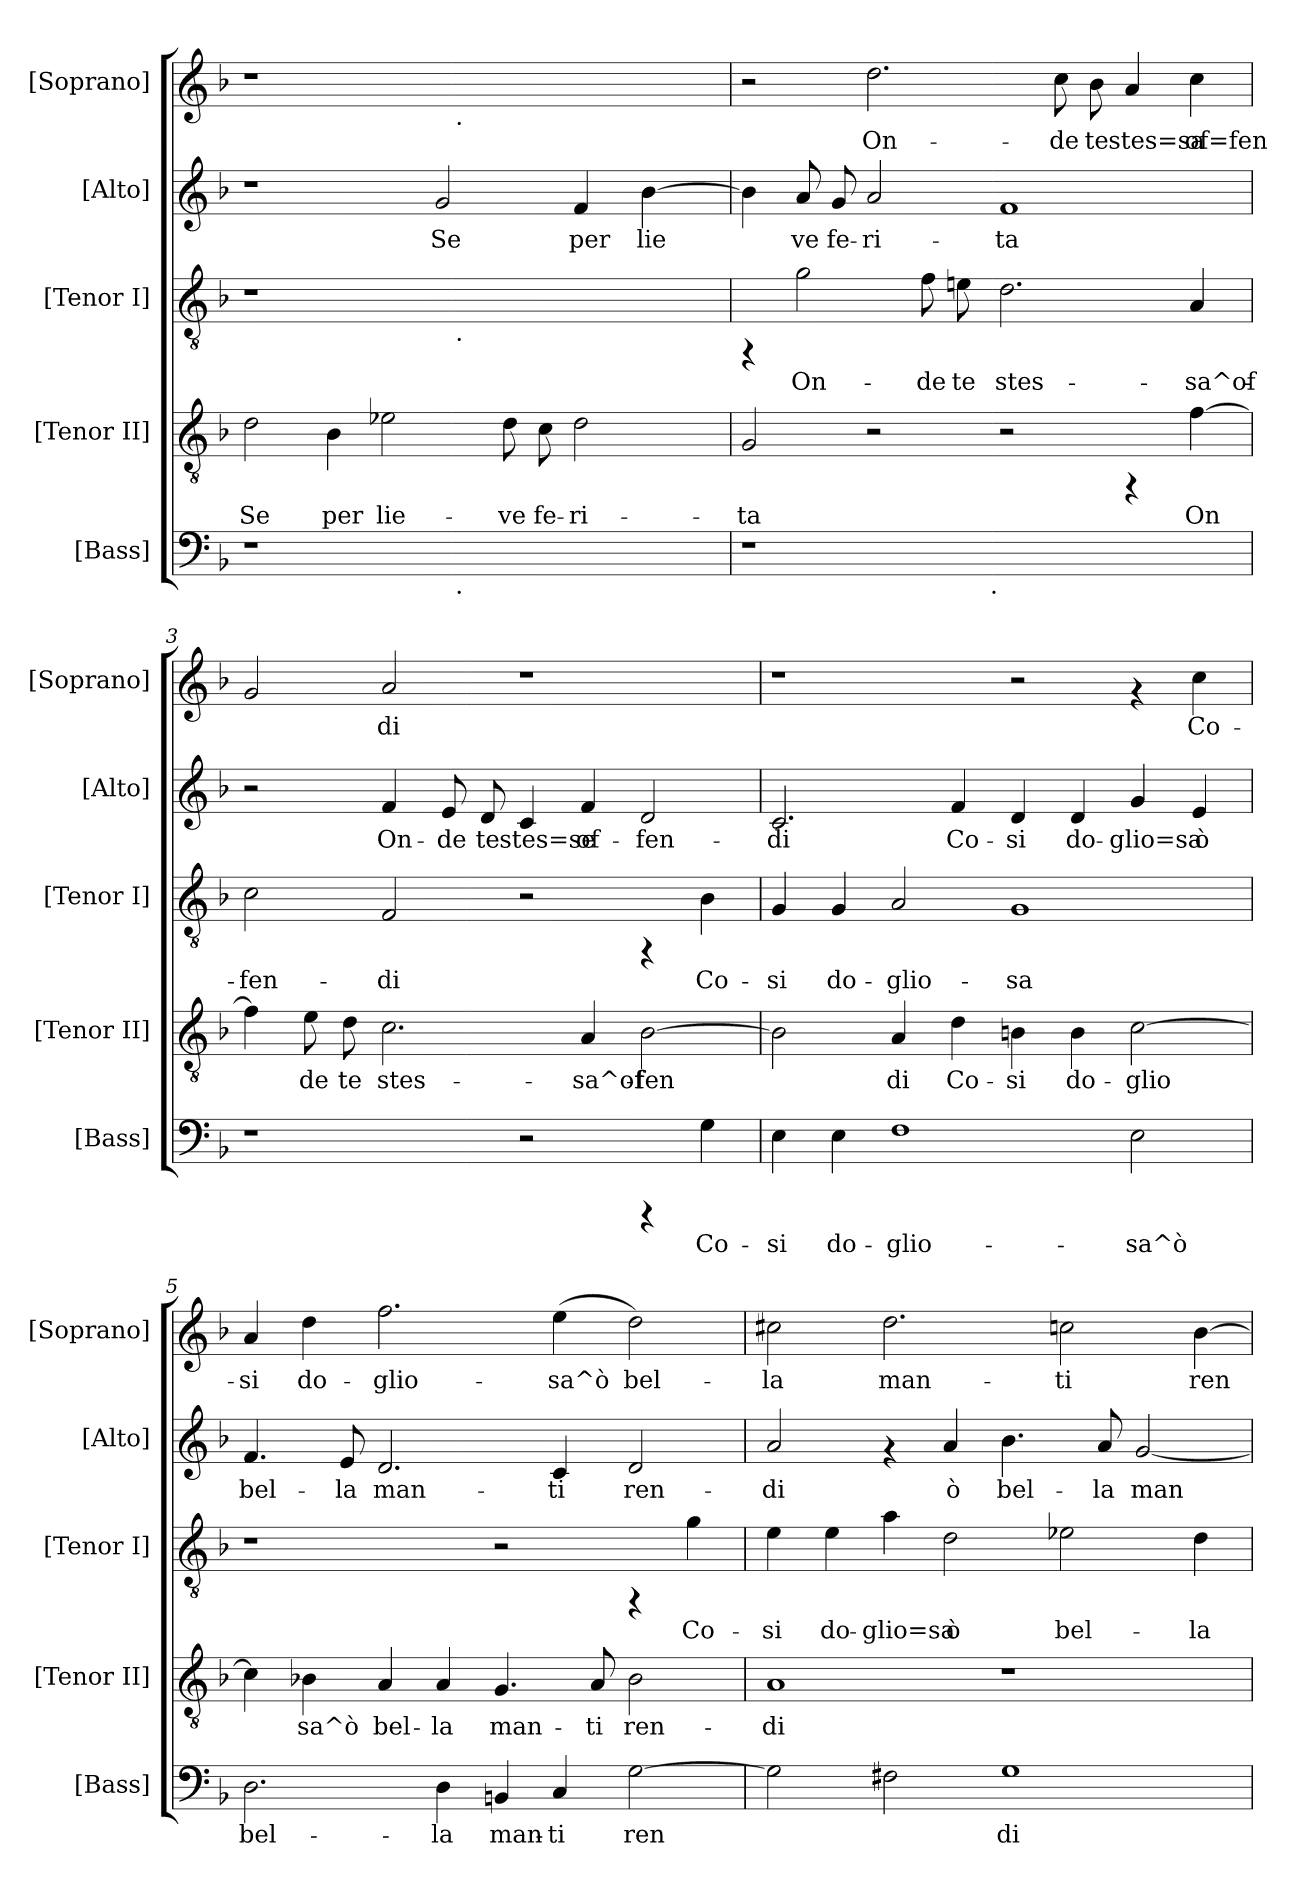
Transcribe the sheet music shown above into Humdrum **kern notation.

**kern	**text	**kern	**text	**kern	**text	**kern	**text	**kern	**text
*part5	*part5	*part4	*part4	*part3	*part3	*part2	*part2	*part1	*part1
*staff5	*staff5	*staff4	*staff4	*staff3	*staff3	*staff2	*staff2	*staff1	*staff1
*I"[Bass]	*	*I"[Tenor II]	*	*I"[Tenor I]	*	*I"[Alto]	*	*I"[Soprano]	*
*I'[Bass]	*	*I'[Tenor II]	*	*I'[Tenor I]	*	*I'[Alto]	*	*I'[Soprano]	*
!!LO:PB:g=z
*stria5	*	*stria5	*	*stria5	*	*stria5	*	*stria5	*
*clefF4	*	*clefGv2	*	*clefGv2	*	*clefG2	*	*clefG2	*
*k[b-]	*	*k[b-]	*	*k[b-]	*	*k[b-]	*	*k[b-]	*
*F:	*	*F:	*	*F:	*	*F:	*	*F:	*
=1	=1	=1	=1	=1	=1	=1	=1	=1	=1
!	!	!	!LO:LY:b:cj	!	!	!	!	!	!
1r	.	2d\	Se	1r	.	1r	.	1r	.
!	!	!	!LO:LY:b:cj	!	!	!	!	!	!
.	.	4B-\	per	.	.	.	.	.	.
!	!	!	!LO:LY:b:cj	!	!	!	!	!	!
.	.	2e-X\	lie-	.	.	.	.	.	.
!	!	!	!	!	!	!	!LO:LY:b:cj	!	!
32.ryy	.	.	.	32.ryy	.	2g/	Se	32.ryy	.
!	!	!	!	!	!	!	!	!LO:TX:b:t=.	!
!	!	!	!	!LO:TX:b:t=.	!	!	!	!	!
!LO:TX:b:t=.	!	!	!	!	!	!	!	!	!
2ryy	.	.	.	2ryy	.	.	.	2ryy	.
!	!	!	!LO:LY:b:cj	!	!	!	!	!	!
.	.	8d\	-ve	.	.	.	.	.	.
!	!	!	!LO:LY:b:cj	!	!	!	!	!	!
.	.	8c\	fe-	.	.	.	.	.	.
!	!	!	!LO:LY:b:cj	!	!	!	!LO:LY:b:cj	!	!
.	.	2d\	-ri-	.	.	4f/	per	.	.
4ryy	.	.	.	4ryy	.	.	.	4ryy	.
!	!	!	!	!	!	!	!LO:LY:b:cj	!	!
.	.	.	.	.	.	[>4b-\	lie-	.	.
8ryy	.	.	.	8ryy	.	.	.	8ryy	.
16ryy	.	.	.	16ryy	.	.	.	16ryy	.
64ryy	.	.	.	64ryy	.	.	.	64ryy	.
=2	=2	=2	=2	=2	=2	=2	=2	=2	=2
!	!	!	!LO:LY:b:cj	!	!	!	!LO:LY:b:cj	!	!
*^	*	*	*	*	*	*	*	*	*
1r	2ryy	.	2G/	-ta	4rFF	.	4b-\]	--	2r	.
!	!	!	!	!	!	!LO:LY:b:cj	!	!LO:LY:b:cj	!	!
.	.	.	.	.	2g\	On-	8a/	-ve	.	.
!	!	!	!	!	!	!	!	!LO:LY:b:cj	!	!
.	.	.	.	.	.	.	8g/	fe-	.	.
!	!	!	!	!	!	!	!	!LO:LY:b:cj	!	!LO:LY:b:cj
.	4ryy	.	2r	.	.	.	2a/	-ri-	2.dd\	On-
!	!	!	!	!	!	!LO:LY:b:cj	!	!	!	!
.	8...ryy	.	.	.	8f\	-de	.	.	.	.
!	!	!	!	!	!	!LO:LY:b:cj	!	!	!	!
.	.	.	.	.	8en\	te	.	.	.	.
!	!LO:TX:b:t=.	!	!	!	!	!	!	!	!	!
.	1ryy	.	.	.	.	.	.	.	.	.
!	!	!	!	!	!	!LO:LY:b:cj	!	!LO:LY:b:cj	!	!
1ryy	.	.	2r	.	2.d\	stes-	1f	-ta	.	.
!	!	!	!	!	!	!	!	!	!	!LO:LY:b:cj
.	.	.	.	.	.	.	.	.	8cc\	-de
!	!	!	!	!	!	!	!	!	!	!LO:LY:b:cj
.	.	.	.	.	.	.	.	.	8b-\	te
!	!	!	!	!	!	!	!	!	!	!LO:LY:b:cj
.	.	.	4rFF	.	.	.	.	.	4a/	stes=sa
!	!	!	!	!LO:LY:b:cj	!	!LO:LY:b:cj	!	!	!	!LO:LY:b:cj
.	.	.	[>4f\	On-	4A/	-sa^of-	.	.	4cc\	of=fen-
.	64ryy	.	.	.	.	.	.	.	.	.
=3	=3	=3	=3	=3	=3	=3	=3	=3	=3	=3
!	!	!	!	!LO:LY:b:cj	!	!LO:LY:b:cj	!	!	!	!LO:LY:b:cj
*v	*v	*	*	*	*	*	*	*	*	*
1r	.	4f\]	--	2c\	-fen-	2r	.	2g/	--
!	!	!	!LO:LY:b:cj	!	!	!	!	!	!
.	.	8e\	-de	.	.	.	.	.	.
!	!	!	!LO:LY:b:cj	!	!	!	!	!	!
.	.	8d\	te	.	.	.	.	.	.
!	!	!	!LO:LY:b:cj	!	!LO:LY:b:cj	!	!LO:LY:b:cj	!	!LO:LY:b:cj
.	.	2.c\	stes-	2F/	-di	4f/	On-	2a/	-di
!	!	!	!	!	!	!	!LO:LY:b:cj	!	!
.	.	.	.	.	.	8e/	-de	.	.
!	!	!	!	!	!	!	!LO:LY:b:cj	!	!
.	.	.	.	.	.	8d/	te	.	.
!	!	!	!	!	!	!	!LO:LY:b:cj	!	!
2r	.	.	.	2r	.	4c/	stes=se	1r	.
!	!	!	!LO:LY:b:cj	!	!	!	!LO:LY:b:cj	!	!
.	.	4A/	-sa^of-	.	.	4f/	of-	.	.
!	!	!	!LO:LY:b:cj	!	!	!	!LO:LY:b:cj	!	!
4rCCC	.	[<2B-\	-fen-	4rFF	.	2d/	-fen-	.	.
!	!LO:LY:b:cj	!	!	!	!LO:LY:b:cj	!	!	!	!
4G\	Co-	.	.	4B-\	Co-	.	.	.	.
!!LO:PB:g=z
=4	=4	=4	=4	=4	=4	=4	=4	=4	=4
!	!LO:LY:b:cj	!	!LO:LY:b:cj	!	!LO:LY:b:cj	!	!LO:LY:b:cj	!	!
4E\	-si	2B-\]	--	4G/	-si	2.c/	-di	1r	.
!	!LO:LY:b:cj	!	!	!	!LO:LY:b:cj	!	!	!	!
4E\	do-	.	.	4G/	do-	.	.	.	.
!	!LO:LY:b:cj	!	!LO:LY:b:cj	!	!LO:LY:b:cj	!	!	!	!
1F	-glio-	4A/	-di	2A/	-glio-	.	.	.	.
!	!	!	!LO:LY:b:cj	!	!	!	!LO:LY:b:cj	!	!
.	.	4d\	Co-	.	.	4f/	Co-	.	.
!	!	!	!LO:LY:b:cj	!	!LO:LY:b:cj	!	!LO:LY:b:cj	!	!
.	.	4Bn\	-si	1G	-sa	4d/	-si	2r	.
!	!	!	!LO:LY:b:cj	!	!	!	!LO:LY:b:cj	!	!
.	.	4B\	do-	.	.	4d/	do-	.	.
!	!LO:LY:b:cj	!	!LO:LY:b:cj	!	!	!	!LO:LY:b:cj	!	!
2E\	-sa^ò	[>2c\	-glio-	.	.	4g/	-glio=sa	4rf	.
!	!	!	!	!	!	!	!LO:LY:b:cj	!	!LO:LY:b:cj
.	.	.	.	.	.	4e/	ò	4cc\	Co-
=5	=5	=5	=5	=5	=5	=5	=5	=5	=5
!	!LO:LY:b:cj	!	!LO:LY:b:cj	!	!	!	!LO:LY:b:cj	!	!LO:LY:b:cj
2.D\	bel-	4c\]	--	1r	.	4.f/	bel-	4a/	-si
!	!	!	!LO:LY:b:cj	!	!	!	!	!	!LO:LY:b:cj
.	.	4B-X\	-sa^ò	.	.	.	.	4dd\	do-
!	!	!	!	!	!	!	!LO:LY:b:cj	!	!
.	.	.	.	.	.	8e/	-la	.	.
!	!	!	!LO:LY:b:cj	!	!	!	!LO:LY:b:cj	!	!LO:LY:b:cj
.	.	4A/	bel-	.	.	2.d/	man-	2.ff\	-glio-
!	!LO:LY:b:cj	!	!LO:LY:b:cj	!	!	!	!	!	!
4D\	-la	4A/	-la	.	.	.	.	.	.
!	!LO:LY:b:cj	!	!LO:LY:b:cj	!	!	!	!	!	!
4BBn/	man-	4.G/	man-	2r	.	.	.	.	.
!	!LO:LY:b:cj	!	!	!	!	!	!LO:LY:b:cj	!	!LO:LY:b:cj
4C/	-ti	.	.	.	.	4c/	-ti	(<4ee\	-sa^ò
!	!	!	!LO:LY:b:cj	!	!	!	!	!	!
.	.	8A/	-ti	.	.	.	.	.	.
!	!LO:LY:b:cj	!	!LO:LY:b:cj	!	!	!	!LO:LY:b:cj	!	!LO:LY:b:cj
[>2G\	ren-	2B-\	ren-	4rFF	.	2d/	ren-	2dd\)	bel-
!	!	!	!	!	!LO:LY:b:cj	!	!	!	!
.	.	.	.	4g\	Co-	.	.	.	.
=6	=6	=6	=6	=6	=6	=6	=6	=6	=6
!	!LO:LY:b:cj	!	!LO:LY:b:cj	!	!LO:LY:b:cj	!	!LO:LY:b:cj	!	!LO:LY:b:cj
2G\]	--	1A	-di	4e\	-si	2a/	-di	2cc#X\	-la
!	!	!	!	!	!LO:LY:b:cj	!	!	!	!
.	.	.	.	4e\	do-	.	.	.	.
!	!LO:LY:b:cj	!	!	!	!LO:LY:b:cj	!	!	!	!LO:LY:b:cj
2F#X\	--	.	.	4a\	-glio=sa	4rf	.	2.dd\	man-
!	!	!	!	!	!LO:LY:b:cj	!	!LO:LY:b:cj	!	!
.	.	.	.	2d\	ò	4a/	ò	.	.
!	!LO:LY:b:cj	!	!	!	!	!	!LO:LY:b:cj	!	!
1G	-di	1r	.	.	.	4.b-\	bel-	.	.
!	!	!	!	!	!LO:LY:b:cj	!	!	!	!LO:LY:b:cj
.	.	.	.	2e-X\	bel-	.	.	2ccn\	-ti
!	!	!	!	!	!	!	!LO:LY:b:cj	!	!
.	.	.	.	.	.	8a/	-la	.	.
!	!	!	!	!	!	!	!LO:LY:b:cj	!	!
.	.	.	.	.	.	[<2g/	man-	.	.
!	!	!	!	!	!LO:LY:b:cj	!	!	!	!LO:LY:b:cj
.	.	.	.	4d\	-la	.	.	[>4b-\	ren-
=	=	=	=	=	=	=	=	=	=
*-	*-	*-	*-	*-	*-	*-	*-	*-	*-
